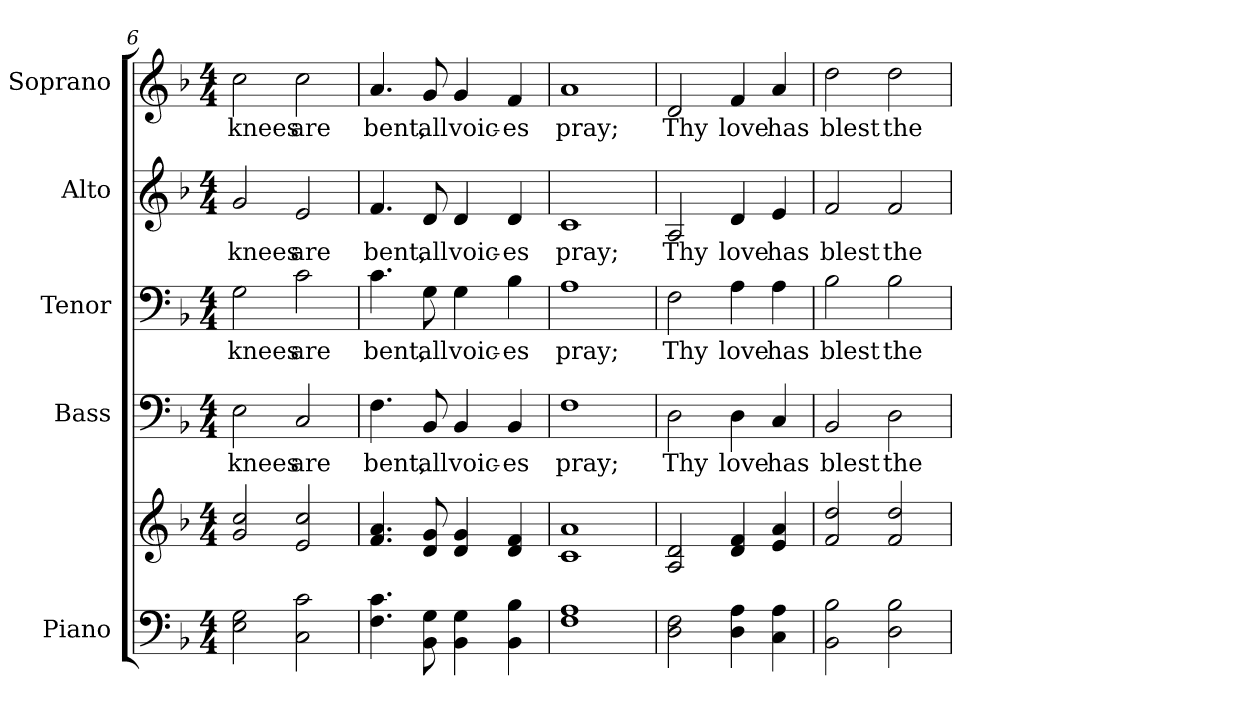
**kern	**kern	**kern	**text	**kern	**text	**kern	**text	**kern	**text
*part5	*part5	*part4	*part4	*part3	*part3	*part2	*part2	*part1	*part1
*staff6	*staff5	*staff4	*staff4	*staff3	*staff3	*staff2	*staff2	*staff1	*staff1
*I"Piano	*	*I"Bass	*	*I"Tenor	*	*I"Alto	*	*I"Soprano	*
*I'Pno.	*	*I'B.	*	*I'T.	*	*I'A.	*	*I'S.	*
*clefF4	*clefG2	*clefF4	*	*clefF4	*	*clefG2	*	*clefG2	*
*k[b-]	*k[b-]	*k[b-]	*	*k[b-]	*	*k[b-]	*	*k[b-]	*
*F:	*F:	*F:	*	*F:	*	*F:	*	*F:	*
*M4/4	*M4/4	*M4/4	*	*M4/4	*	*M4/4	*	*M4/4	*
=6	=6	=6	=6	=6	=6	=6	=6	=6	=6
!	!	!	!LO:LY:b:color=#000000	!	!	!	!	!	!
!	!	!	!	!	!LO:LY:b:color=#000000	!	!	!	!
!	!	!	!	!	!	!	!LO:LY:b:color=#000000	!	!
!	!	!	!	!	!	!	!	!	!LO:LY:b:color=#000000
2Ei\ 2Gi	2gi/ 2cci	2Ei\	knees	2Gi\	knees	2gi/	knees	2cci\	knees
!	!	!	!LO:LY:b:color=#000000	!	!	!	!	!	!
!	!	!	!	!	!LO:LY:b:color=#000000	!	!	!	!
!	!	!	!	!	!	!	!LO:LY:b:color=#000000	!	!
!	!	!	!	!	!	!	!	!	!LO:LY:b:color=#000000
2Ci\ 2ci	2ei/ 2cci	2Ci/	are	2ci\	are	2ei/	are	2cci\	are
!!LO:PB:g=z
=7	=7	=7	=7	=7	=7	=7	=7	=7	=7
!	!	!	!LO:LY:b:color=#000000	!	!	!	!	!	!
!	!	!	!	!	!LO:LY:b:color=#000000	!	!	!	!
!	!	!	!	!	!	!	!LO:LY:b:color=#000000	!	!
!	!	!	!	!	!	!	!	!	!LO:LY:b:color=#000000
4.Fi\ 4.ci	4.fi/ 4.ai	4.Fi\	bent,	4.ci\	bent,	4.fi/	bent,	4.ai/	bent,
!	!	!	!LO:LY:b:color=#000000	!	!	!	!	!	!
!	!	!	!	!	!LO:LY:b:color=#000000	!	!	!	!
!	!	!	!	!	!	!	!LO:LY:b:color=#000000	!	!
!	!	!	!	!	!	!	!	!	!LO:LY:b:color=#000000
8BB-i\ 8Gi	8di/ 8gi	8BB-i/	all	8Gi\	all	8di/	all	8gi/	all
!	!	!	!LO:LY:b:color=#000000	!	!	!	!	!	!
!	!	!	!	!	!LO:LY:b:color=#000000	!	!	!	!
!	!	!	!	!	!	!	!LO:LY:b:color=#000000	!	!
!	!	!	!	!	!	!	!	!	!LO:LY:b:color=#000000
4BB-i\ 4Gi	4di/ 4gi	4BB-i/	voic-	4Gi\	voic-	4di/	voic-	4gi/	voic-
!	!	!	!LO:LY:b:color=#000000	!	!	!	!	!	!
!	!	!	!	!	!LO:LY:b:color=#000000	!	!	!	!
!	!	!	!	!	!	!	!LO:LY:b:color=#000000	!	!
!	!	!	!	!	!	!	!	!	!LO:LY:b:color=#000000
4BB-i\ 4B-i	4di/ 4fi	4BB-i/	-es	4B-i\	-es	4di/	-es	4fi/	-es
=8	=8	=8	=8	=8	=8	=8	=8	=8	=8
!	!	!	!LO:LY:b:color=#000000	!	!	!	!	!	!
!	!	!	!	!	!LO:LY:b:color=#000000	!	!	!	!
!	!	!	!	!	!	!	!LO:LY:b:color=#000000	!	!
!	!	!	!	!	!	!	!	!	!LO:LY:b:color=#000000
1Fi 1Ai	1ci 1ai	1Fi	pray;	1Ai	pray;	1ci	pray;	1ai	pray;
=9	=9	=9	=9	=9	=9	=9	=9	=9	=9
!	!	!	!LO:LY:b:color=#000000	!	!	!	!	!	!
!	!	!	!	!	!LO:LY:b:color=#000000	!	!	!	!
!	!	!	!	!	!	!	!LO:LY:b:color=#000000	!	!
!	!	!	!	!	!	!	!	!	!LO:LY:b:color=#000000
2Di\ 2Fi	2Ai/ 2di	2Di\	Thy	2Fi\	Thy	2Ai/	Thy	2di/	Thy
!	!	!	!LO:LY:b:color=#000000	!	!	!	!	!	!
!	!	!	!	!	!LO:LY:b:color=#000000	!	!	!	!
!	!	!	!	!	!	!	!LO:LY:b:color=#000000	!	!
!	!	!	!	!	!	!	!	!	!LO:LY:b:color=#000000
4Di\ 4Ai	4di/ 4fi	4Di\	love	4Ai\	love	4di/	love	4fi/	love
!	!	!	!LO:LY:b:color=#000000	!	!	!	!	!	!
!	!	!	!	!	!LO:LY:b:color=#000000	!	!	!	!
!	!	!	!	!	!	!	!LO:LY:b:color=#000000	!	!
!	!	!	!	!	!	!	!	!	!LO:LY:b:color=#000000
4Ci\ 4Ai	4ei/ 4ai	4Ci/	has	4Ai\	has	4ei/	has	4ai/	has
!!LO:PB:g=z
=10	=10	=10	=10	=10	=10	=10	=10	=10	=10
!	!	!	!LO:LY:b:color=#000000	!	!	!	!	!	!
!	!	!	!	!	!LO:LY:b:color=#000000	!	!	!	!
!	!	!	!	!	!	!	!LO:LY:b:color=#000000	!	!
!	!	!	!	!	!	!	!	!	!LO:LY:b:color=#000000
2BB-i\ 2B-i	2fi/ 2ddi	2BB-i/	blest	2B-i\	blest	2fi/	blest	2ddi\	blest
!	!	!	!LO:LY:b:color=#000000	!	!	!	!	!	!
!	!	!	!	!	!LO:LY:b:color=#000000	!	!	!	!
!	!	!	!	!	!	!	!LO:LY:b:color=#000000	!	!
!	!	!	!	!	!	!	!	!	!LO:LY:b:color=#000000
2Di\ 2B-i	2fi/ 2ddi	2Di\	the	2B-i\	the	2fi/	the	2ddi\	the
=	=	=	=	=	=	=	=	=	=
*-	*-	*-	*-	*-	*-	*-	*-	*-	*-
